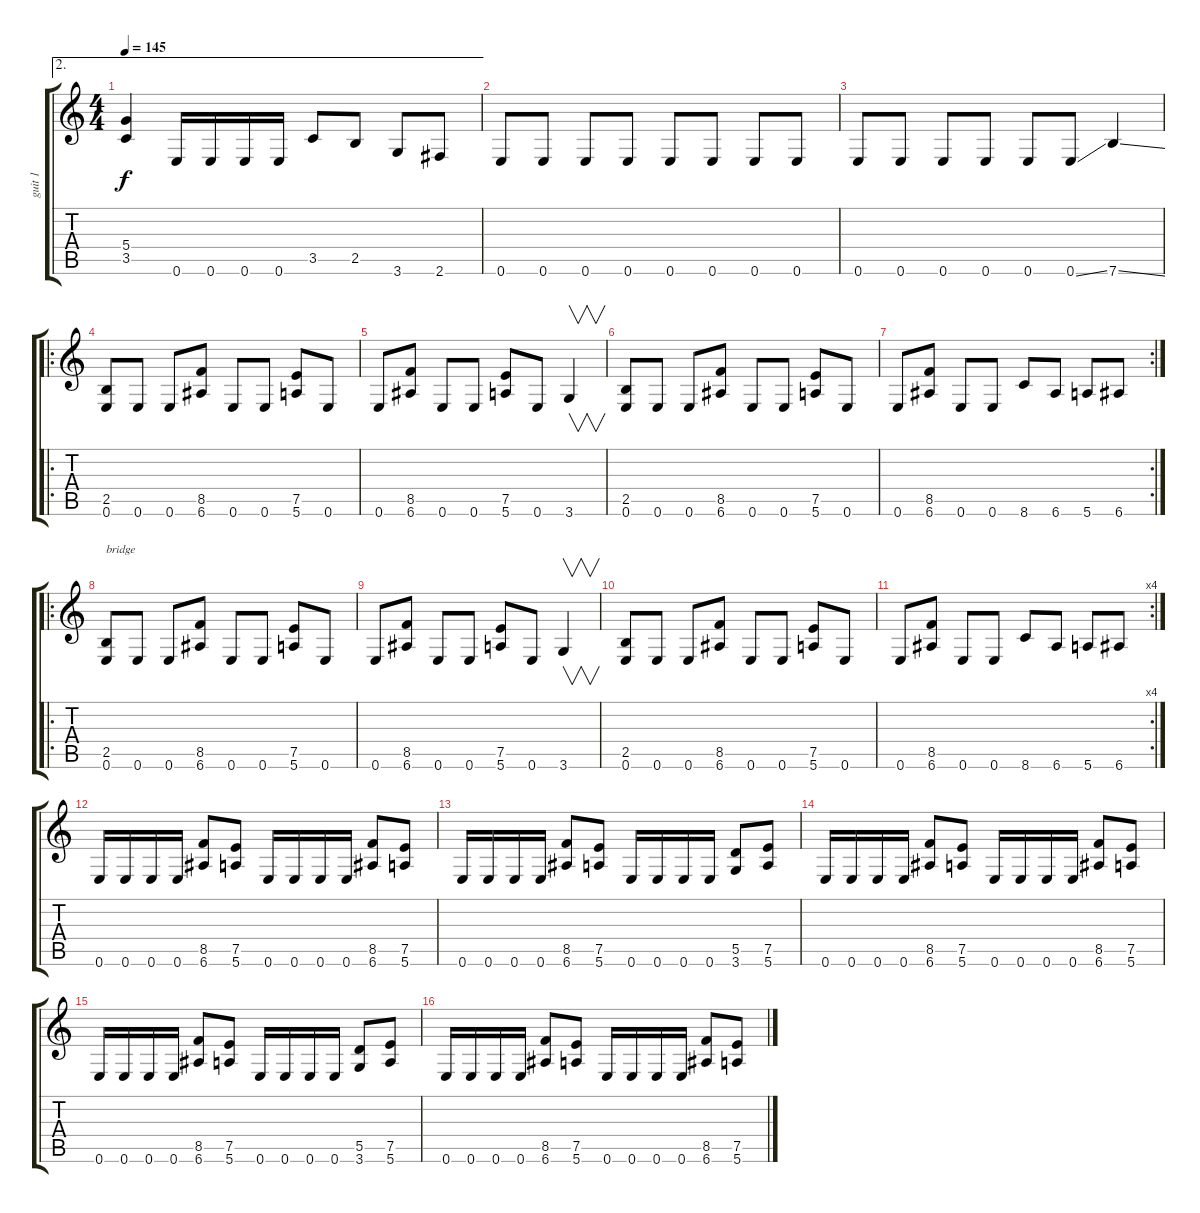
\track ("guit 1" "guit 1") {instrument distortionguitar}
\staff {score tabs}
\tuning (E4 B3 G3 D3 A2 E2) {hide}
\ae 2
\ts (4 4)
\tempo 145
\clef g2
\ks c
(5.4 3.5).4{dy f} 0.6.16 0.6.16 0.6.16 0.6.16 3.5.8 2.5.8 3.6.8 2.6.8 |
0.6.8 0.6.8 0.6.8 0.6.8 0.6.8 0.6.8 0.6.8 0.6.8 |
0.6.8 0.6.8 0.6.8 0.6.8 0.6.8 0.6{ss}.8 7.6{ss}.4 |
\ro
(2.5 0.6).8 0.6.8 0.6.8 (8.5 6.6).8 0.6.8 0.6.8 (7.5 5.6).8 0.6.8 |
0.6.8 (8.5 6.6).8 0.6.8 0.6.8 (7.5 5.6).8 0.6.8 3.6.4{v} |
(2.5 0.6).8 0.6.8 0.6.8 (8.5 6.6).8 0.6.8 0.6.8 (7.5 5.6).8 0.6.8 |
\rc 2
0.6.8 (8.5 6.6).8 0.6.8 0.6.8 8.6.8 6.6.8 5.6.8 6.6.8 |
\ro
(2.5 0.6).8{txt "bridge"} 0.6.8 0.6.8 (8.5 6.6).8 0.6.8 0.6.8 (7.5 5.6).8 0.6.8 |
0.6.8 (8.5 6.6).8 0.6.8 0.6.8 (7.5 5.6).8 0.6.8 3.6.4{v} |
(2.5 0.6).8 0.6.8 0.6.8 (8.5 6.6).8 0.6.8 0.6.8 (7.5 5.6).8 0.6.8 |
\rc 4
0.6.8 (8.5 6.6).8 0.6.8 0.6.8 8.6.8 6.6.8 5.6.8 6.6.8 |
0.6.16 0.6.16 0.6.16 0.6.16 (8.5 6.6).8 (7.5 5.6).8 0.6.16 0.6.16 0.6.16 0.6.16 (8.5 6.6).8 (7.5 5.6).8 |
0.6.16 0.6.16 0.6.16 0.6.16 (8.5 6.6).8 (7.5 5.6).8 0.6.16 0.6.16 0.6.16 0.6.16 (5.5 3.6).8 (7.5 5.6).8 |
0.6.16 0.6.16 0.6.16 0.6.16 (8.5 6.6).8 (7.5 5.6).8 0.6.16 0.6.16 0.6.16 0.6.16 (8.5 6.6).8 (7.5 5.6).8 |
0.6.16 0.6.16 0.6.16 0.6.16 (8.5 6.6).8 (7.5 5.6).8 0.6.16 0.6.16 0.6.16 0.6.16 (5.5 3.6).8 (7.5 5.6).8 |
0.6.16 0.6.16 0.6.16 0.6.16 (8.5 6.6).8 (7.5 5.6).8 0.6.16 0.6.16 0.6.16 0.6.16 (8.5 6.6).8 (7.5 5.6).8
